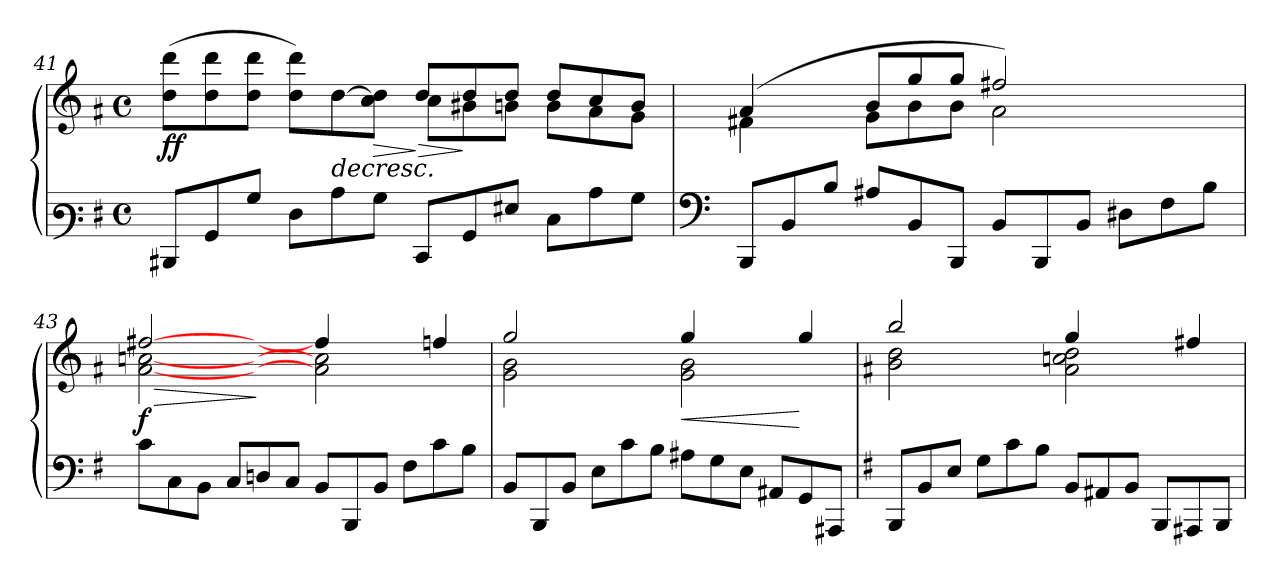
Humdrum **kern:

**kern	**kern	**dynam
*part1	*part1	*part1
*staff2	*staff1	*staff1/2
*clefF3	*clefG3	*
*k[f#]	*k[f#]	*
*M4/4	*M4/4	*
*met(c)	*met(c)	*
=41	=41	=41
*	*^	*
!	!	!	!LO:DY:b
!	!	!	!LO:DY:n=1:b
8DD#X/L	2.ryy	(>8b\ 8bb\L	f f
8BB/	.	8b\ 8bb\	.
8B/J	.	8b\ 8bb\J	.
8F#\L	.	8b\ 8bb\L)	.
!	!	!	!LO:HP:b
8c\	.	[>8b\	>
!	!	!	!LO:HP:b
8B\J	.	8a\ 8b\]J	>
!	!	!	!LO:HP:n=1:b
8EE/L	8b/L	8a\L	] >
8BB/	8b/	8g#X\	]
8G#/J	8b/J	8gn\J	.
8E\L	8b/L	8g\L	.
8c\	8a/	8f#\	.
8B\J	8g/J	8e\J	.
!!LO:LB:g=z	!!
=42	=42	=42	=42
*clefF4	*	*	*
8BBB/L	(>4f#/	4d#X\	.
8BB/	.	.	.
8B/J	8ryy	8ryy	.
8A#X/L	8g/L	8e\L	.
8BB/	8ee/	8g\	.
8BBB/J	8ee/J	8g\J	.
8BB/L	2dd#X/)	2f#\	.
8BBB/	.	.	.
8BB/J	.	.	.
8D#X\L	.	.	.
8F#\	4ryy	4ryy	.
8B\J	.	.	.
=43	=43	=43	=43
!	!	!	!LO:HP:b
!	!	!	!LO:DY:n=1:b
8c\L	[>2dd#X/	[<2f#\ [<2an\	> f
8C\	.	.	.
8BB\J	.	.	.
8C/L	.	.	.
8Dn/	4ryy	4ryy	]
8C/J	.	.	.
8BB/L	4dd/]	2f#\] 2a\]	.
8BBB/	.	.	.
8BB/J	2ryy	.	.
8F#\L	.	.	.
8c\	.	4dd/	.
8B\J	.	.	.
=44	=44	=44	=44
8BB/L	2ee/	2e\ 2g\	.
8BBB/	.	.	.
8BB/J	.	.	.
8E\L	.	.	.
8c\	4ryy	4ryy	.
8B\J	.	.	.
!	!	!	!LO:HP:b
8A#X\L	4ee/	2e\ 2g\	<
8G\	.	.	.
8E\J	2ryy	.	.
8AA#X/L	.	.	.
8GG/	.	4ee/	[
8AAA#X/J	.	.	.
!!LO:PB:g=z	!!
=45	=45	=45	=45
*k[f#]	*k[f#]	*	*
8BBB/L	2gg/	2g\ 2b\	.
8BB/	.	.	.
8E/J	.	.	.
8G\L	.	.	.
8c\	4ryy	4ryy	]
8B\J	.	.	.
8BB/L	(4ee/	2f#\ 2an\ 2b\	.
8AA#X/	.	.	.
8BB/J	2ryy	.	.
8BBB/L	.	.	.
8AAA#X/	.	4dd#X/	.
8BBB/J	.	.	.
*	*v	*v	*
=	=	=
*-	*-	*-
